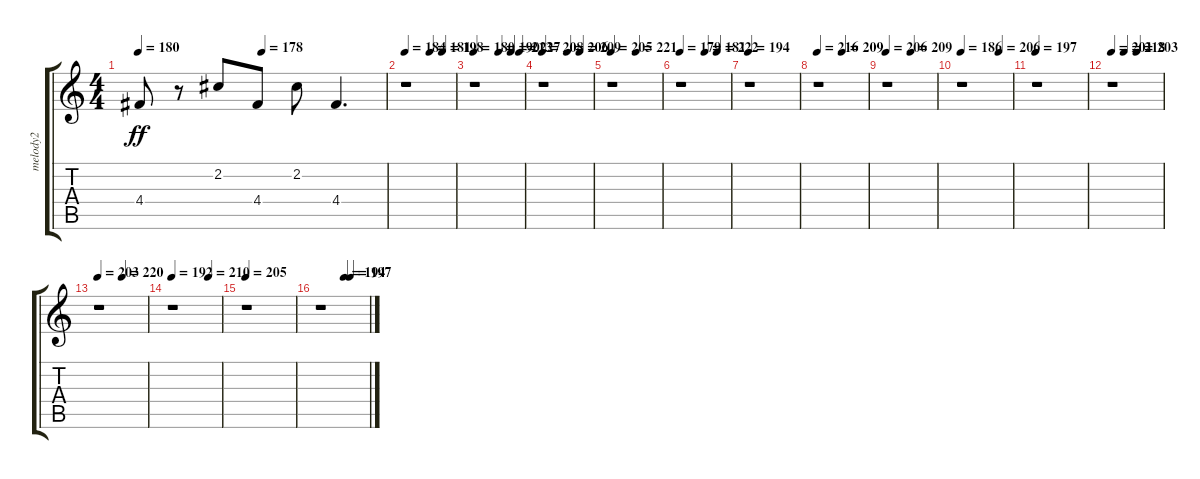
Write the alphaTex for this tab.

\track ("melody2" "melody2") {instrument electricguitarclean}
\staff {score tabs}
\tuning (E4 B3 G3 D3 A2 E2) {hide}
\ts (4 4)
\tempo 180
\tempo (178 0.5)
\clef g2
\ks c
4.4.8{dy ff} r.8 2.2.8 4.4.8 2.2.8 4.4.4{d} |
\tempo 184
\tempo (181 0.5)
\tempo (198 0.75)
r.1 |
\tempo 180
\tempo (190 0.5)
\tempo (213 0.75)
\tempo (227 0.9166666666666666)
r.1 |
\tempo 208
\tempo (206 0.5)
\tempo (209 0.75)
r.1 |
\tempo 205
\tempo (221 0.5)
r.1 |
\tempo 179
\tempo (181 0.5)
\tempo (222 0.75)
r.1 |
\tempo 194
r.1 |
\tempo 216
\tempo (209 0.5)
r.1 |
\tempo 206
\tempo (209 0.5)
r.1 |
\tempo 186
\tempo (206 0.75)
r.1 |
\tempo 197
r.1 |
\tempo 201
\tempo (218 0.25)
\tempo (203 0.5)
r.1 |
\tempo 203
\tempo (220 0.5)
r.1 |
\tempo 192
\tempo (210 0.75)
r.1 |
\tempo 205
r.1 |
\tempo (194 0.5)
\tempo (197 0.625)
r.1
